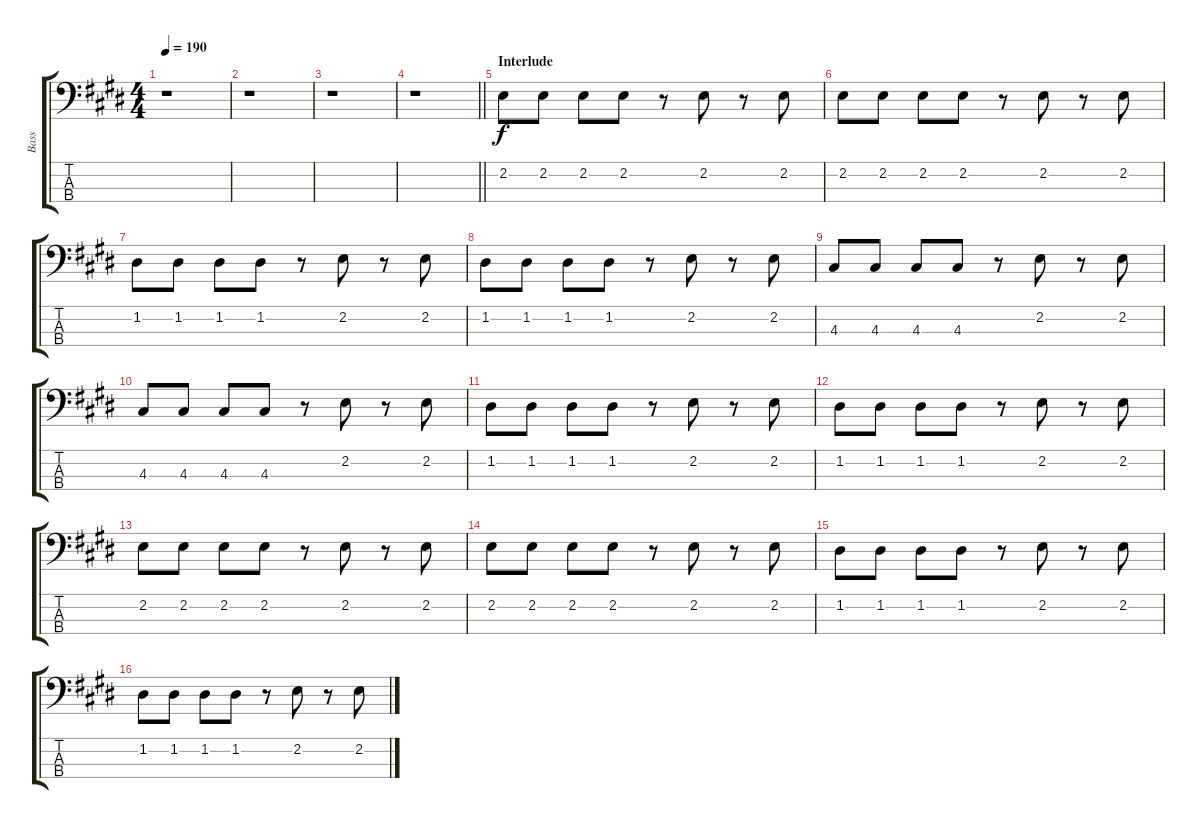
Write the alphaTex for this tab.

\track ("Bass" "Bass") {instrument electricbassfinger}
\staff {score tabs}
\tuning (G2 D2 A1 E1) {hide}
\ts (4 4)
\tempo 190
\clef f4
\ks e
r.1{dy f} |
r.1 |
r.1 |
\barLineRight lightlight
r.1 |
\section ("" "Interlude")
2.2.8 2.2.8 2.2.8 2.2.8 r.8 2.2.8 r.8 2.2.8 |
2.2.8 2.2.8 2.2.8 2.2.8 r.8 2.2.8 r.8 2.2.8 |
1.2.8 1.2.8 1.2.8 1.2.8 r.8 2.2.8 r.8 2.2.8 |
1.2.8 1.2.8 1.2.8 1.2.8 r.8 2.2.8 r.8 2.2.8 |
4.3.8 4.3.8 4.3.8 4.3.8 r.8 2.2.8 r.8 2.2.8 |
4.3.8 4.3.8 4.3.8 4.3.8 r.8 2.2.8 r.8 2.2.8 |
1.2.8 1.2.8 1.2.8 1.2.8 r.8 2.2.8 r.8 2.2.8 |
1.2.8 1.2.8 1.2.8 1.2.8 r.8 2.2.8 r.8 2.2.8 |
2.2.8 2.2.8 2.2.8 2.2.8 r.8 2.2.8 r.8 2.2.8 |
2.2.8 2.2.8 2.2.8 2.2.8 r.8 2.2.8 r.8 2.2.8 |
1.2.8 1.2.8 1.2.8 1.2.8 r.8 2.2.8 r.8 2.2.8 |
1.2.8 1.2.8 1.2.8 1.2.8 r.8 2.2.8 r.8 2.2.8
